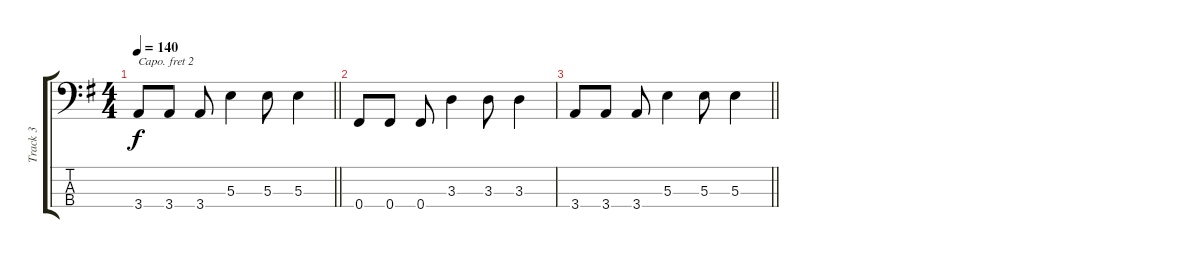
\track ("Track 3" "Track 3") {instrument electricbasspick}
\staff {score tabs}
\capo 2
\tuning (G2 D2 A1 E1) {hide}
\ts (4 4)
\tempo 140
\clef f4
\barLineRight lightlight
\ks g
3.4.8{dy f} 3.4.8 3.4.8 5.3.4 5.3.8 5.3.4 |
0.4.8 0.4.8 0.4.8 3.3.4 3.3.8 3.3.4 |
\barLineRight lightlight
3.4.8 3.4.8 3.4.8 5.3.4 5.3.8 5.3.4
